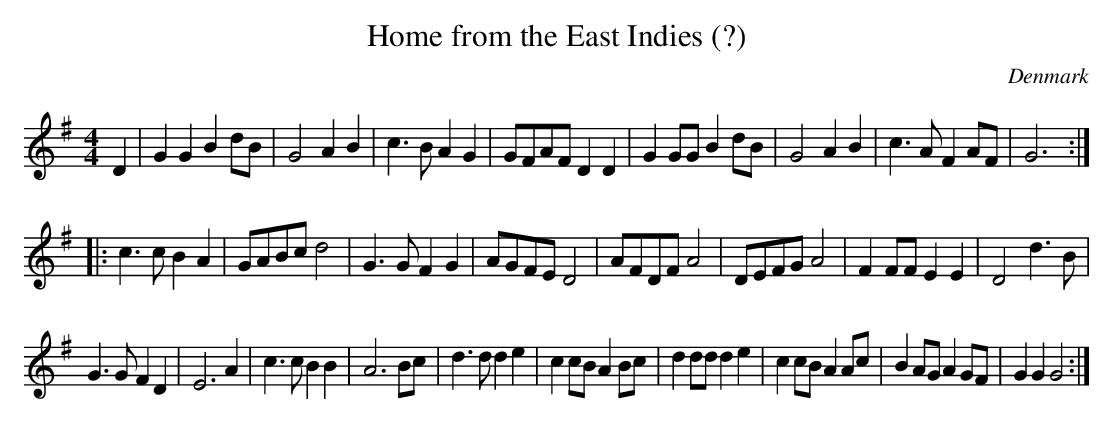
X:1
T:Home from the East Indies (?)
O:Denmark
M:4/4
K:G
D2|\
G2G2 B2dB|G4 A2B2|c3B A2G2|GFAF D2D2|\
G2GG B2dB|G4 A2B2|c3A F2AF|G6 :|
|:c3c B2A2|GABc d4|G3G F2G2|AGFE D4|\
AFDF A4|DEFG A4|F2FF E2E2|D4 d3B|
G3G F2D2|E6 A2|c3c B2B2|A6 Bc|\
d3d d2e2|c2cB A2Bc|d2dd d2e2|c2cB A2Ac|\
B2AG A2GF|G2G2 G4:|
